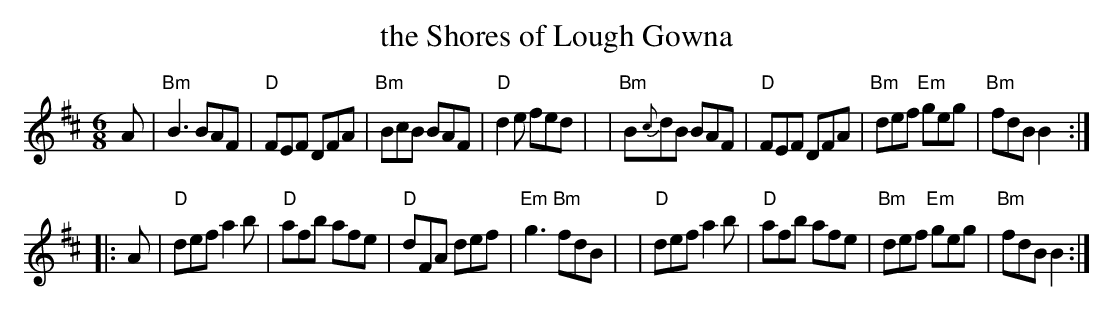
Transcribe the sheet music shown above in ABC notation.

X:1
T: the Shores of Lough Gowna
M: 6/8
L: 1/8
K: Bm
A \
| "Bm"B3 BAF | "D"FEF DFA | "Bm"BcB BAF | "D"d2e fed |\
| "Bm"B{c}dB BAF | "D"FEF DFA | "Bm"def "Em"geg | "Bm"fdB B2 :|
|: A \
| "D"def a2b | "D"afb afe | "D"dFA def | "Em"g3 "Bm"fdB |\
| "D"def a2b | "D"afb afe | "Bm"def "Em"geg | "Bm"fdB B2 :|
